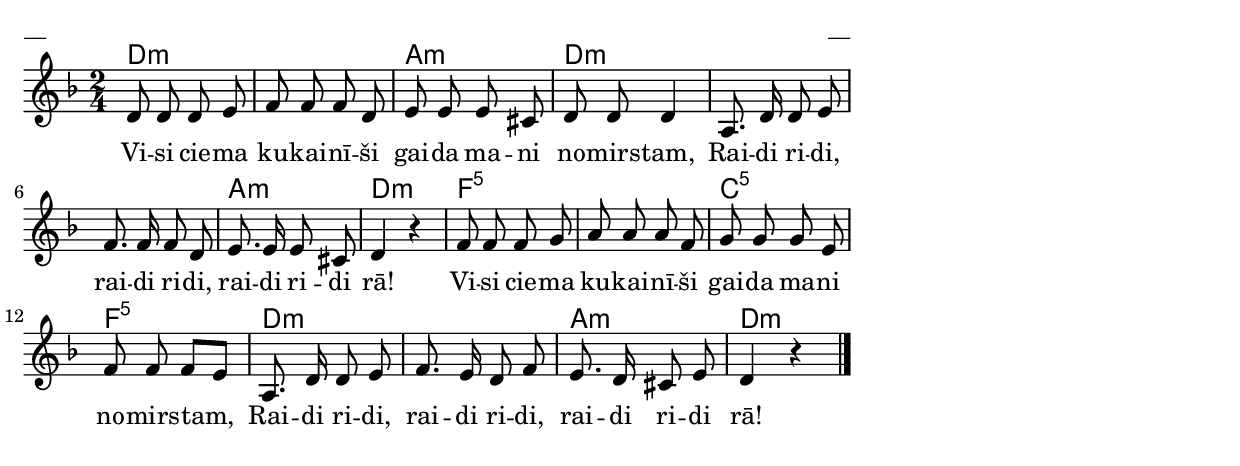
\version "2.13.16" 
%\header {
% title = "Visi ciema kukainīši"
%}
% Austras dziesmu burtnīca, 32.lpp.
\paper {
line-width = 14\cm
left-margin = 0.4\cm
between-system-padding = 0.3\cm
between-system-space = 0.3\cm
}
\layout {
indent = #0
ragged-last = ##f
}

voiceA = \relative c' {
\clef "treble"
\key d \minor
\time 2/4
d8 d d e | f8 f f d | e8 e e cis | d8 d d4 |
a8. d16 d8 e | f8. f16 f8 d | e8. e16 e8 cis | d4 r |
f8 f f g | a8 a a f | g8 g g e | f8 f f[ e] |
a,8. d16 d8 e | f8. e16 d8 f | e8. d16 cis8 e | d4 r   
\bar "|." 
}
             


lyricA = \lyricmode {
Vi -- si cie -- ma ku -- kai -- nī -- ši gai -- da ma -- ni no -- mirs -- tam,
Rai -- di ri -- di, rai -- di  ri -- di, rai -- di ri -- di rā!
Vi -- si cie -- ma ku -- kai -- nī -- ši gai -- da ma -- ni no -- mirs -- tam, 
Rai -- di ri -- di, rai -- di  ri -- di, rai -- di ri -- di rā!
}


chordsA = \chordmode {
\time 2/4
d2:m | s2 | a2:m | d2:m | s2 | s2 | a2:m | d2:m |
f2:5 | s2 | c2:5 | f2:5 | d2:m | s2 | a2:m | d2:m 
}

fullScore = <<
\new ChordNames { \chordsA }
\new Staff {
<<
\new Voice = "voiceA" { \oneVoice \autoBeamOff \voiceA }
\lyricsto "voiceA" \new Lyrics \lyricA
>>
}
>>

\score {
\fullScore
\header { piece = "__" opus = "__" }
}
\markup { \with-color #(x11-color 'white) \sans \smaller "__" }
\score {
\unfoldRepeats
\fullScore
\midi {
\context { \Staff \remove "Staff_performer" }
\context { \Voice \consists "Staff_performer" }
}
}


